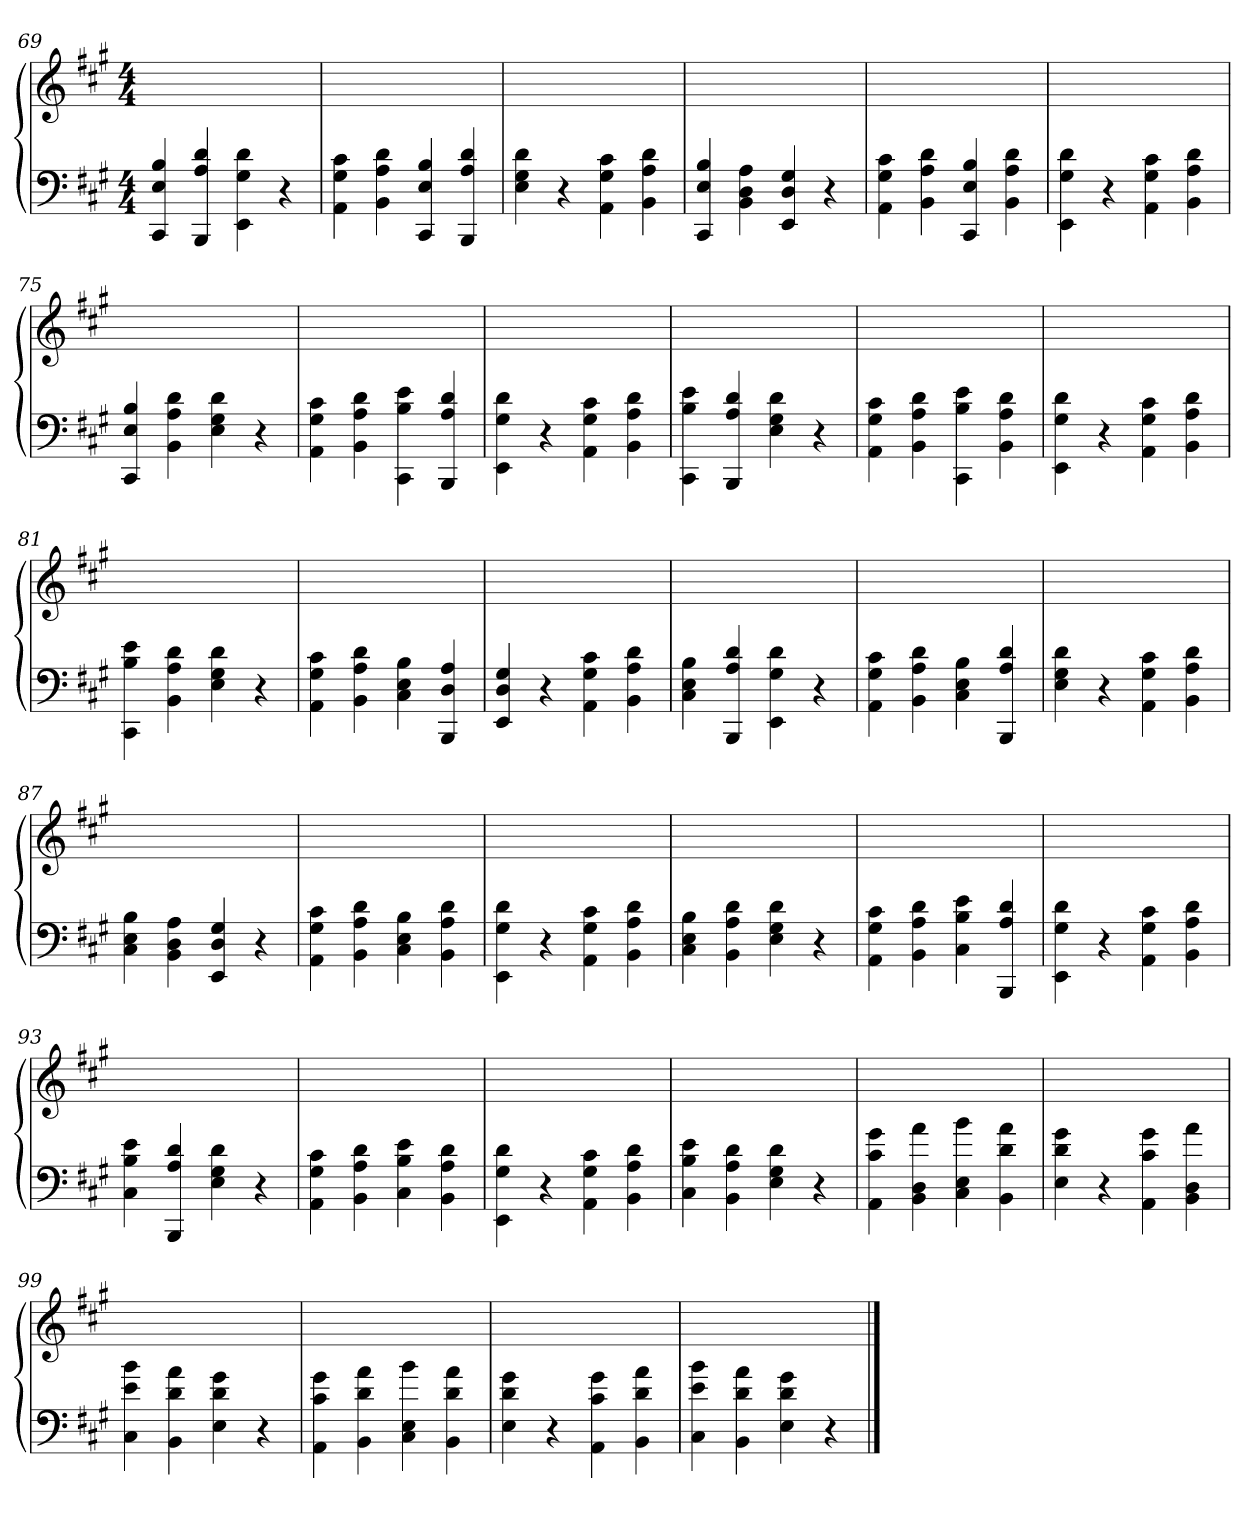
**kern	**kern
*part2	*part1
*staff2	*staff1
*clefF4	*clefG2
*k[f#c#g#]	*k[f#c#g#]
*A:	*A:
*M4/4	*M4/4
=69	=69
4CC# 4E 4B	1ryy
4BBB 4A 4d	.
4EE 4G# 4d	.
4r	.
=70	=70
4AA 4G# 4c#	1ryy
4BB 4A 4d	.
4CC# 4E 4B	.
4BBB 4A 4d	.
=71	=71
4E 4G# 4d	1ryy
4r	.
4AA 4G# 4c#	.
4BB 4A 4d	.
=72	=72
4CC# 4E 4B	1ryy
4BB 4D 4A	.
4EE 4D 4G#	.
4r	.
=73	=73
4AA 4G# 4c#	1ryy
4BB 4A 4d	.
4CC# 4E 4B	.
4BB 4A 4d	.
=74	=74
4EE 4G# 4d	1ryy
4r	.
4AA 4G# 4c#	.
4BB 4A 4d	.
=75	=75
4CC# 4E 4B	1ryy
4BB 4A 4d	.
4E 4G# 4d	.
4r	.
=76	=76
4AA 4G# 4c#	1ryy
4BB 4A 4d	.
4CC# 4B 4e	.
4BBB 4A 4d	.
=77	=77
4EE 4G# 4d	1ryy
4r	.
4AA 4G# 4c#	.
4BB 4A 4d	.
=78	=78
4CC# 4B 4e	1ryy
4BBB 4A 4d	.
4E 4G# 4d	.
4r	.
=79	=79
4AA 4G# 4c#	1ryy
4BB 4A 4d	.
4CC# 4B 4e	.
4BB 4A 4d	.
=80	=80
4EE 4G# 4d	1ryy
4r	.
4AA 4G# 4c#	.
4BB 4A 4d	.
=81	=81
4CC# 4B 4e	1ryy
4BB 4A 4d	.
4E 4G# 4d	.
4r	.
=82	=82
4AA 4G# 4c#	1ryy
4BB 4A 4d	.
4C# 4E 4B	.
4BBB 4D 4A	.
=83	=83
4EE 4D 4G#	1ryy
4r	.
4AA 4G# 4c#	.
4BB 4A 4d	.
=84	=84
4C# 4E 4B	1ryy
4BBB 4A 4d	.
4EE 4G# 4d	.
4r	.
=85	=85
4AA 4G# 4c#	1ryy
4BB 4A 4d	.
4C# 4E 4B	.
4BBB 4A 4d	.
=86	=86
4E 4G# 4d	1ryy
4r	.
4AA 4G# 4c#	.
4BB 4A 4d	.
=87	=87
4C# 4E 4B	1ryy
4BB 4D 4A	.
4EE 4D 4G#	.
4r	.
=88	=88
4AA 4G# 4c#	1ryy
4BB 4A 4d	.
4C# 4E 4B	.
4BB 4A 4d	.
=89	=89
4EE 4G# 4d	1ryy
4r	.
4AA 4G# 4c#	.
4BB 4A 4d	.
=90	=90
4C# 4E 4B	1ryy
4BB 4A 4d	.
4E 4G# 4d	.
4r	.
=91	=91
4AA 4G# 4c#	1ryy
4BB 4A 4d	.
4C# 4B 4e	.
4BBB 4A 4d	.
=92	=92
4EE 4G# 4d	1ryy
4r	.
4AA 4G# 4c#	.
4BB 4A 4d	.
=93	=93
4C# 4B 4e	1ryy
4BBB 4A 4d	.
4E 4G# 4d	.
4r	.
=94	=94
4AA 4G# 4c#	1ryy
4BB 4A 4d	.
4C# 4B 4e	.
4BB 4A 4d	.
=95	=95
4EE 4G# 4d	1ryy
4r	.
4AA 4G# 4c#	.
4BB 4A 4d	.
=96	=96
4C# 4B 4e	1ryy
4BB 4A 4d	.
4E 4G# 4d	.
4r	.
=97	=97
4AA 4c# 4g#	1ryy
4BB 4D 4a	.
4C# 4E 4b	.
4BB 4d 4a	.
=98	=98
4E 4d 4g#	1ryy
4r	.
4AA 4c# 4g#	.
4BB 4D 4a	.
=99	=99
4C# 4e 4b	1ryy
4BB 4d 4a	.
4E 4d 4g#	.
4r	.
=100	=100
4AA 4c# 4g#	1ryy
4BB 4d 4a	.
4C# 4E 4b	.
4BB 4d 4a	.
=101	=101
4E 4d 4g#	1ryy
4r	.
4AA 4c# 4g#	.
4BB 4d 4a	.
=102	=102
4C# 4e 4b	1ryy
4BB 4d 4a	.
4E 4d 4g#	.
4r	.
==	==
*-	*-
